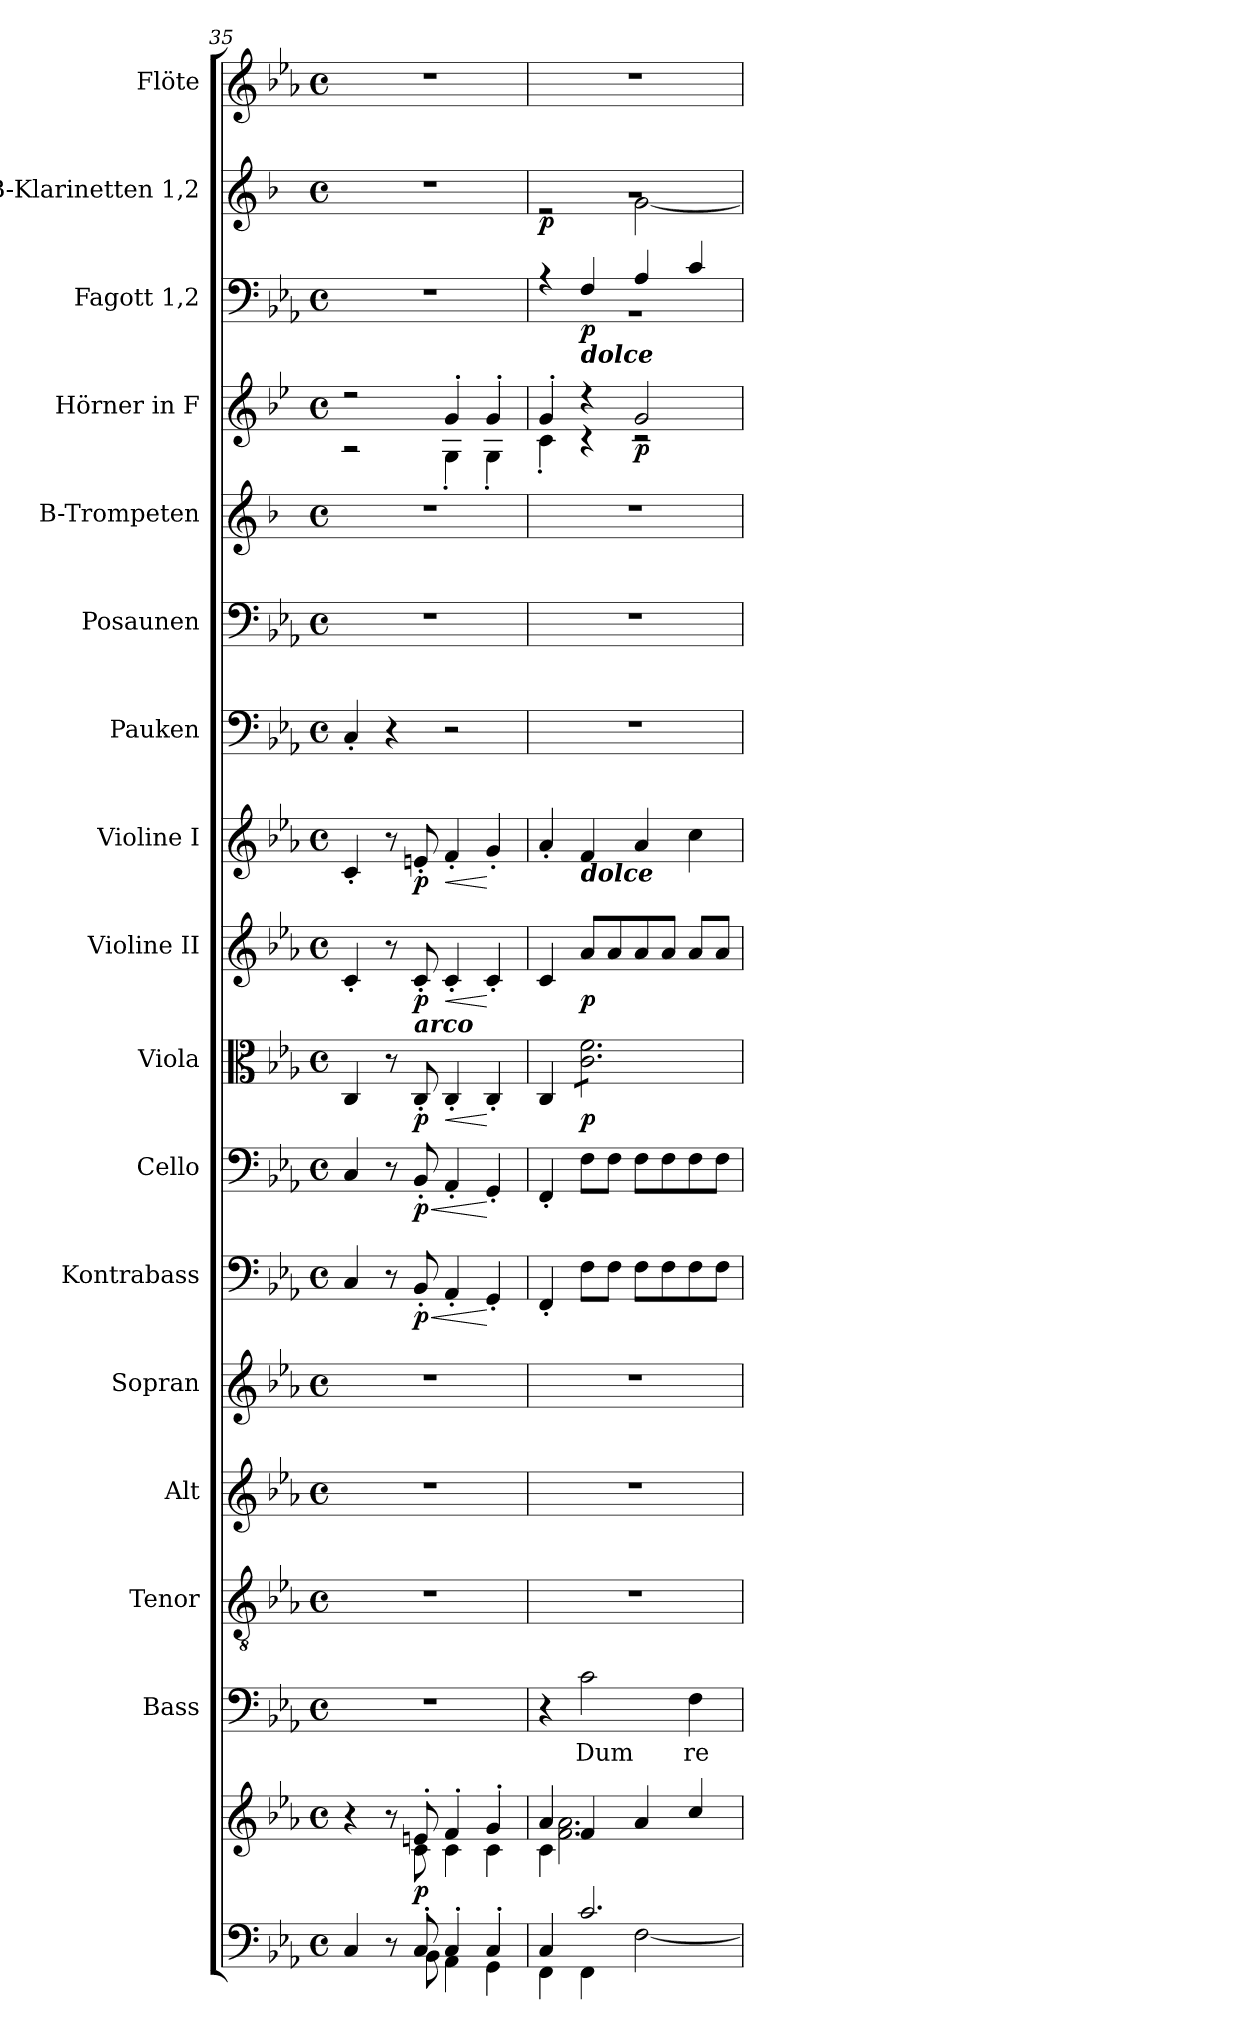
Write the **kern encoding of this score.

**kern	**kern	**dynam	**kern	**text	**kern	**kern	**kern	**kern	**dynam	**kern	**dynam	**kern	**dynam	**kern	**dynam	**kern	**dynam	**kern	**kern	**kern	**kern	**dynam	**kern	**dynam	**kern	**dynam	**kern
*part17	*part17	*part17	*part16	*part16	*part15	*part14	*part13	*part12	*part12	*part11	*part11	*part10	*part10	*part9	*part9	*part8	*part8	*part7	*part6	*part5	*part4	*part4	*part3	*part3	*part2	*part2	*part1
*staff18	*staff17	*staff17/18	*staff16	*staff16	*staff15	*staff14	*staff13	*staff12	*staff12	*staff11	*staff11	*staff10	*staff10	*staff9	*staff9	*staff8	*staff8	*staff7	*staff6	*staff5	*staff4	*staff4	*staff3	*staff3	*staff2	*staff2	*staff1
*	*	*	*I"Bass	*	*I"Tenor	*I"Alt	*I"Sopran	*I"Kontrabass	*	*I"Cello	*	*I"Viola	*	*I"Violine II	*	*I"Violine I	*	*I"Pauken	*I"Posaunen	*I"B-Trompeten	*I"Hörner in F	*	*I"Fagott 1,2	*	*I"B-Klarinetten 1,2	*	*I"Flöte
*	*	*	*I'B.	*	*I'T.	*I'A.	*I'S.	*I'Kb.	*	*	*	*I'Vla.	*	*I'Vl. II	*	*I'Vl. I	*	*I'Pk.	*I'Pos.	*I'B Trp.	*	*	*I'Fg.	*	*I'Kl.	*	*I'Fl.
*clefF4	*clefG2	*	*clefF4	*	*clefGv2	*clefG2	*clefG2	*clefF4	*	*clefF4	*	*clefC3	*	*clefG2	*	*clefG2	*	*clefF4	*clefF4	*clefG2	*clefG2	*	*clefF4	*	*clefG2	*	*clefG2
*	*	*	*	*	*	*	*	*ITrd7c12	*	*	*	*	*	*	*	*	*	*	*	*ITrd1c2	*ITrd4c7	*	*	*	*ITrd1c2	*	*
*k[b-e-a-]	*k[b-e-a-]	*	*k[b-e-a-]	*	*k[b-e-a-]	*k[b-e-a-]	*k[b-e-a-]	*k[b-e-a-]	*	*k[b-e-a-]	*	*k[b-e-a-]	*	*k[b-e-a-]	*	*k[b-e-a-]	*	*k[b-e-a-]	*k[b-e-a-]	*k[b-e-a-]	*k[b-e-a-]	*	*k[b-e-a-]	*	*k[b-e-a-]	*	*k[b-e-a-]
*E-:	*E-:	*	*E-:	*	*E-:	*E-:	*E-:	*E-:	*	*E-:	*	*E-:	*	*E-:	*	*E-:	*	*E-:	*E-:	*E-:	*E-:	*	*E-:	*	*E-:	*	*E-:
*M4/4	*M4/4	*	*M4/4	*	*M4/4	*M4/4	*M4/4	*M4/4	*	*M4/4	*	*M4/4	*	*M4/4	*	*M4/4	*	*M4/4	*M4/4	*M4/4	*M4/4	*	*M4/4	*	*M4/4	*	*M4/4
*met(c)	*met(c)	*	*met(c)	*	*met(c)	*met(c)	*met(c)	*met(c)	*	*met(c)	*	*met(c)	*	*met(c)	*	*met(c)	*	*met(c)	*met(c)	*met(c)	*met(c)	*	*met(c)	*	*met(c)	*	*met(c)
=35	=35	=35	=35	=35	=35	=35	=35	=35	=35	=35	=35	=35	=35	=35	=35	=35	=35	=35	=35	=35	=35	=35	=35	=35	=35	=35	=35
*^	*^	*	*	*	*	*	*	*	*	*	*	*	*	*	*	*	*	*	*	*	*^	*	*	*	*	*	*
4C/	4.ryy	4r	4.ryy	.	1r	.	1r	1r	1r	4CC/	.	4C/	.	4C/	.	4c'</	.	4c'</	.	4C'</	1r	1r	2r	2r	.	1r	.	1r	.	1r
8r	.	8r	.	.	.	.	.	.	.	8r	.	8r	.	8r	.	8r	.	8r	.	4r	.	.	.	.	.	.	.	.	.	.
!	!	!	!	!	!	!	!	!	!	!	!	!	!	!LO:TX:a:Bi:t=arco	!	!	!	!	!	!	!	!	!	!	!	!	!	!	!	!
!	!	!	!	!LO:DY:b	!	!	!	!	!	!	!LO:HP:b	!	!LO:HP:b	!	!	!	!	!	!	!	!	!	!	!	!	!	!	!	!	!
!	!	!	!	!	!	!	!	!	!	!	!LO:DY:n=1:b	!	!LO:DY:n=1:b	!	!LO:DY:b	!	!LO:DY:b	!	!LO:DY:b	!	!	!	!	!	!	!	!	!	!	!
8C'>/	8BB-\	8en'>/	8c\	p	.	.	.	.	.	8BBB-'</	< p	8BB-'</	< p	8C'</	p	8c'</	p	8en'</	p	.	.	.	.	.	.	.	.	.	.	.
!	!	!	!	!	!	!	!	!	!	!	!	!	!	!	!LO:HP:b	!	!LO:HP:b	!	!LO:HP:b	!	!	!	!	!	!	!	!	!	!	!
4C'>/	4AA-\	4f'>/	4c\	.	.	.	.	.	.	4AAA-'</	.	4AA-'</	.	4C'</	<	4c'</	<	4f'</	<	2r	.	.	4c'>/	4C'<\	.	.	.	.	.	.
4C'>/	4GG\	4g'>/	4c\	.	.	.	.	.	.	4GGG'</	[	4GG'</	[	4C'</	[	4c'</	[	4g'</	[	.	.	.	4c'>/	4C'<\	.	.	.	.	.	.
=36	=36	=36	=36	=36	=36	=36	=36	=36	=36	=36	=36	=36	=36	=36	=36	=36	=36	=36	=36	=36	=36	=36	=36	=36	=36	=36	=36	=36	=36	=36
*	*	*	*	*	*	*	*	*	*	*	*	*	*	*	*	*	*	*	*	*	*	*	*	*	*	*^	*	*^	*	*
!	!	!	!	!	!	!	!	!	!	!	!	!	!	!	!	!	!	!	!	!	!	!	!	!	!	!	!	!	!	!	!LO:DY:b	!
4C/	4FF\	4a-/	4c\	.	4r	.	1r	1r	1r	4FFF'</	.	4FF'</	.	4C/	.	4c/	.	4a-'</	.	1r	1r	1r	4c'>/	4F'<\	.	4rA	1rBB	.	1rcc	2rf	p	1r
!	!	!	!	!	!	!	!	!	!	!	!	!	!	!	!	!	!	!	!	!	!	!	!	!	!	!LO:TX:b:Bi:t=dolce	!	!	!	!	!	!
!	!	!	!	!	!	!	!	!	!	!	!	!	!	!	!	!	!	!LO:TX:b:Bi:t=dolce	!	!	!	!	!	!	!	!	!	!	!	!	!	!
!	!	!	!	!	!	!LO:LY:b	!	!	!	!	!	!	!	!	!LO:DY:b	!	!LO:DY:b	!	!	!	!	!	!	!	!	!	!	!LO:DY:b	!	!	!	!
*	*	*	*	*	*	*	*	*	*	*	*	*	*	*tremolo	*	*	*	*	*	*	*	*	*	*	*	*	*	*	*	*	*	*
2.c/	4FF\	4f/	2.f\ 2.a-\	.	2c\	Dum	.	.	.	8FF\L	.	8F\L	.	8c\ 8f\L	p	8a-/L	p	4f/	.	.	.	.	4rdd	4rc	.	4F/	.	p	.	.	.	.
.	.	.	.	.	.	.	.	.	.	8FF\J	.	8F\J	.	8c\ 8f\	.	8a-/	.	.	.	.	.	.	.	.	.	.	.	.	.	.	.	.
!	!	!	!	!	!	!	!	!	!	!	!	!	!	!	!	!	!	!	!	!	!	!	!	!	!LO:DY:b	!	!	!	!	!	!	!
.	[<2F\	4a-/	.	.	.	.	.	.	.	8FF\L	.	8F\L	.	8c\ 8f\	.	8a-/	.	4a-/	.	.	.	.	2c/	2rc	p	4A-/	.	.	.	[<2f\	.	.
.	.	.	.	.	.	.	.	.	.	8FF\	.	8F\	.	8c\ 8f\	.	8a-/J	.	.	.	.	.	.	.	.	.	.	.	.	.	.	.	.
!	!	!	!	!	!	!LO:LY:b	!	!	!	!	!	!	!	!	!	!	!	!	!	!	!	!	!	!	!	!	!	!	!	!	!	!
.	.	4cc/	.	.	4F\	re-	.	.	.	8FF\	.	8F\	.	8c\ 8f\	.	8a-/L	.	4cc\	.	.	.	.	.	.	.	4c/	.	.	.	.	.	.
.	.	.	.	.	.	.	.	.	.	8FF\J	.	8F\J	.	8c\ 8f\J	.	8a-/J	.	.	.	.	.	.	.	.	.	.	.	.	.	.	.	.
*	*	*	*	*	*	*	*	*	*	*	*	*	*	*Xtremolo	*	*	*	*	*	*	*	*	*	*	*	*	*	*	*	*	*	*
*v	*v	*	*	*	*	*	*	*	*	*	*	*	*	*	*	*	*	*	*	*	*	*	*v	*v	*	*v	*v	*	*v	*v	*	*
*	*v	*v	*	*	*	*	*	*	*	*	*	*	*	*	*	*	*	*	*	*	*	*	*	*	*	*	*	*
=	=	=	=	=	=	=	=	=	=	=	=	=	=	=	=	=	=	=	=	=	=	=	=	=	=	=	=
*-	*-	*-	*-	*-	*-	*-	*-	*-	*-	*-	*-	*-	*-	*-	*-	*-	*-	*-	*-	*-	*-	*-	*-	*-	*-	*-	*-
